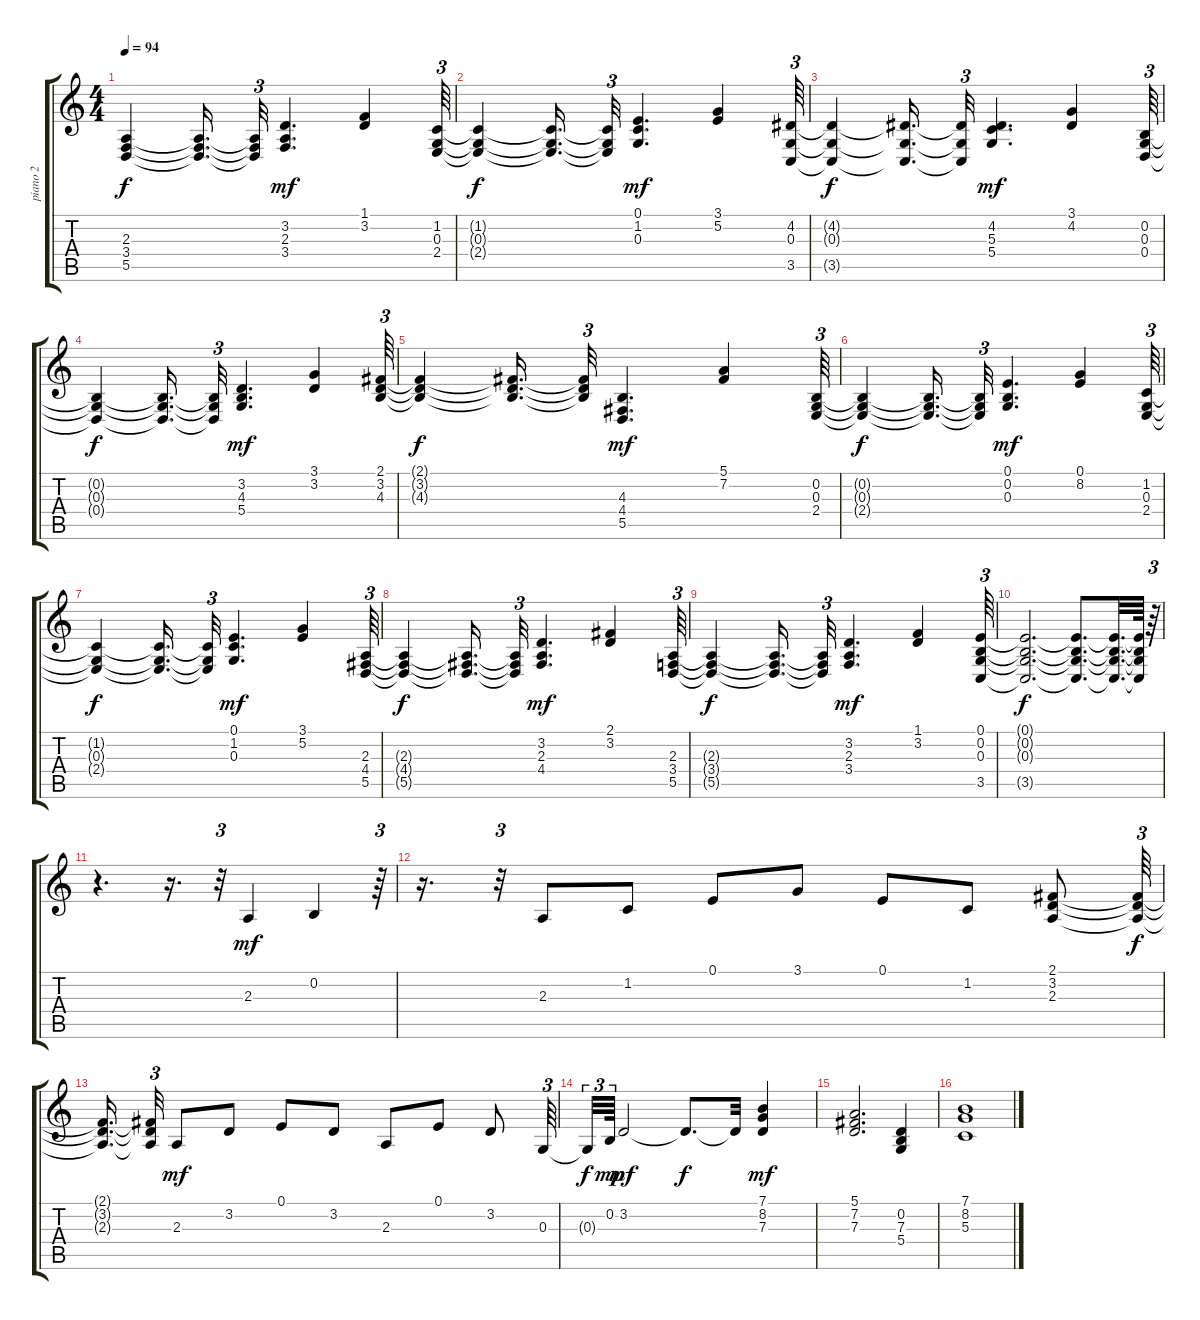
\track ("piano 2" "piano 2") {instrument acousticgrandpiano}
\staff {score tabs}
\tuning (E4 B3 G3 D3 A2 E2) {hide}
\ts (4 4)
\tempo 94
\clef g2
\ks c
(2.3{t} 3.4{t} 5.5{t}).4{dy f} (2.3{t} 3.4{t} 5.5{t}).16{d} (2.3{t} 3.4{t} 5.5{t}).32{tu (3 2)} (3.2 2.3 3.4).4{d dy mf} (1.1 3.2).4 (1.2 0.3 2.4).64{tu (3 2)} |
(1.2{t} 0.3{t} 2.4{t}).4{dy f} (1.2{t} 0.3{t} 2.4{t}).16{d} (1.2{t} 0.3{t} 2.4{t}).32{tu (3 2)} (0.1 1.2 0.3).4{d dy mf} (3.1 5.2).4 (4.2 0.3 3.5).64{tu (3 2)} |
(4.2{t} 0.3{t} 3.5{t}).4{dy f} (4.2{t} 0.3{t} 3.5{t}).16{d} (4.2{t} 0.3{t} 3.5{t}).32{tu (3 2)} (4.2 5.3 5.4).4{d dy mf} (3.1 4.2).4 (0.2 0.3 0.4).64{tu (3 2)} |
(0.2{t} 0.3{t} 0.4{t}).4{dy f} (0.2{t} 0.3{t} 0.4{t}).16{d} (0.2{t} 0.3{t} 0.4{t}).32{tu (3 2)} (3.2 4.3 5.4).4{d dy mf} (3.1 3.2).4 (2.1 3.2 4.3).64{tu (3 2)} |
(2.1{t} 3.2{t} 4.3{t}).4{dy f} (2.1{t} 3.2{t} 4.3{t}).16{d} (2.1{t} 3.2{t} 4.3{t}).32{tu (3 2)} (4.3 4.4 5.5).4{d dy mf} (5.1 7.2).4 (0.2 0.3 2.4).64{tu (3 2)} |
(0.2{t} 0.3{t} 2.4{t}).4{dy f} (0.2{t} 0.3{t} 2.4{t}).16{d} (0.2{t} 0.3{t} 2.4{t}).32{tu (3 2)} (0.1 0.2 0.3).4{d dy mf} (0.1 8.2).4 (1.2 0.3 2.4).64{tu (3 2)} |
(1.2{t} 0.3{t} 2.4{t}).4{dy f} (1.2{t} 0.3{t} 2.4{t}).16{d} (1.2{t} 0.3{t} 2.4{t}).32{tu (3 2)} (0.1 1.2 0.3).4{d dy mf} (3.1 5.2).4 (2.3 4.4 5.5).64{tu (3 2)} |
(2.3{t} 4.4{t} 5.5{t}).4{dy f} (2.3{t} 4.4{t} 5.5{t}).16{d} (2.3{t} 4.4{t} 5.5{t}).32{tu (3 2)} (3.2 2.3 4.4).4{d dy mf} (2.1 3.2).4 (2.3 3.4 5.5).64{tu (3 2)} |
(2.3{t} 3.4{t} 5.5{t}).4{dy f} (2.3{t} 3.4{t} 5.5{t}).16{d} (2.3{t} 3.4{t} 5.5{t}).32{tu (3 2)} (3.2 2.3 3.4).4{d dy mf} (1.1 3.2).4 (0.1 0.2 0.3 3.5).64{tu (3 2)} |
(0.1{t} 0.2{t} 0.3{t} 3.5{t}).2{d dy f} (0.1{t} 0.2{t} 0.3{t} 3.5{t}).8{d} (0.1{t} 0.2{t} 0.3{t} 3.5{t}).32{d} (0.1{t} 0.2{t} 0.3{t} 3.5{t}).64 r.64{tu (3 2)} |
r.4{d} r.16{d} r.32{tu (3 2)} 2.3.4{dy mf} 0.2.4 r.64{tu (3 2)} |
r.16{d} r.32{tu (3 2)} 2.3.8 1.2.8 0.1.8 3.1.8 0.1.8 1.2.8 (2.1 3.2 2.3).8 (2.1{t} 3.2{t} 2.3{t}).64{tu (3 2) dy f} |
(2.1{t} 3.2{t} 2.3{t}).16{d} (2.1{t} 3.2{t} 2.3{t}).32{tu (3 2)} 2.3.8{dy mf} 3.2.8 0.1.8 3.2.8 2.3.8 0.1.8 3.2.8 0.3.64{tu (3 2)} |
0.3{t}.32{tu (3 2) dy f} 0.2.64{tu (3 2) dy mp} 3.2.2{dy mf} 3.2{t}.8{d dy f} 3.2{t}.32 (7.1 8.2 7.3).4{dy mf} |
(5.1 7.2 7.3).2{d} (0.2 7.3 5.4).4 |
(7.1 8.2 5.3).1
